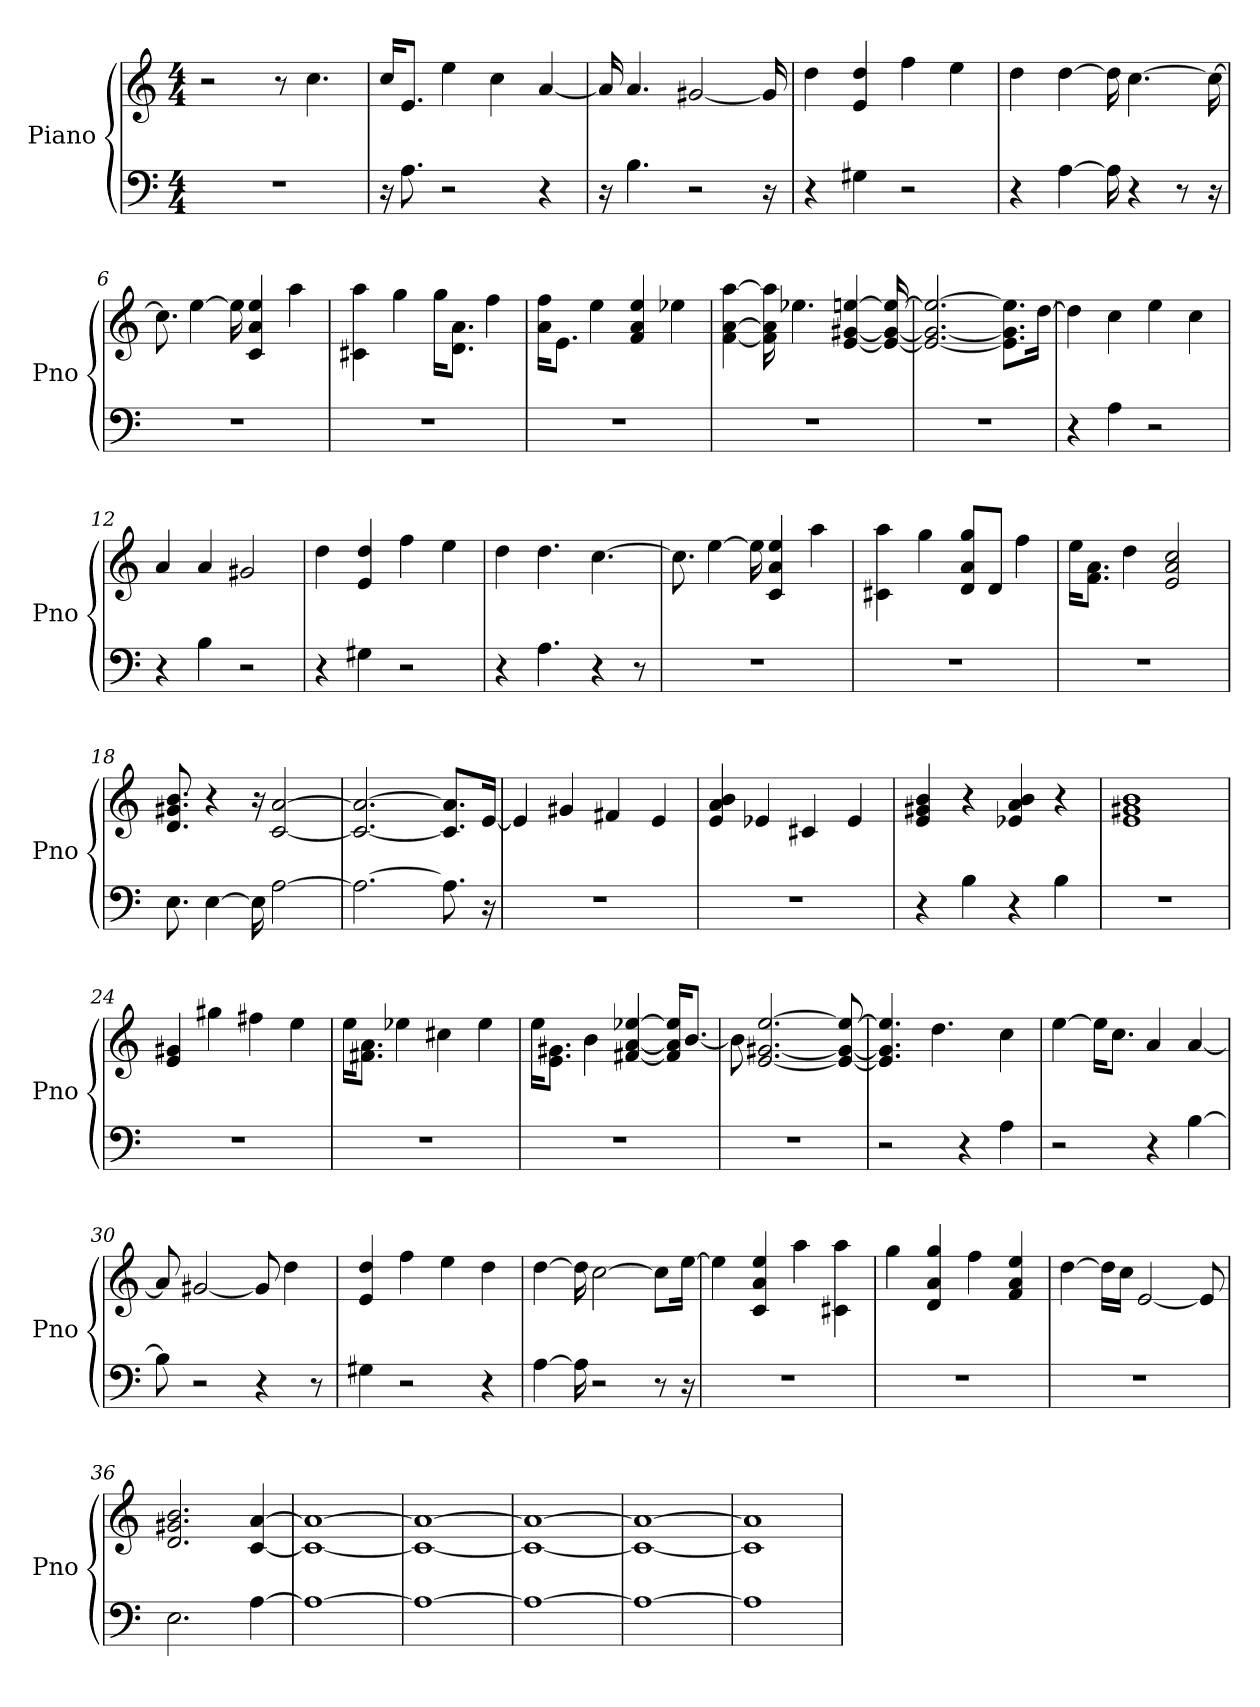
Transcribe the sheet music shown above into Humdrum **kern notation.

**kern	**kern
*part1	*part1
*staff2	*staff1
*I"Piano	*
*I'Pno	*
*clefF4	*clefG2
*k[]	*k[]
*C:	*C:
*M4/4	*M4/4
*MM167	*MM167
=1	=1
1r	2r
.	8r
.	4.cc
=2	=2
16r	16cc/KL
8.A	8.e/J
2r	4ee
.	4cc
4r	[4a
=3	=3
16r	16a]
4.B	4.a
2r	[2g#
16r	16g#]
=4	=4
4r	4dd
4G#	4dd 4e
2r	4ff
.	4ee
=5	=5
4r	4dd
[4A	[4dd
16A]	16dd]
4r	[4.cc
8r	.
16r	16cc_
=6	=6
1r	8.cc]
.	[4ee
.	16ee]
.	4a 4ee 4c
.	4aa
=7	=7
1r	4aa 4c#
.	4gg
.	16gg\KL
.	8.a\ 8.d\J
.	4ff
=8	=8
1r	16ff\ 16a\KL
.	8.e\J
.	4ee
.	4a 4ee 4f
.	4ee-
=9	=9
1r	[4a [4f [4aa
.	16a] 16f] 16aa]
.	4.ee-
.	[4ee [4e [4g#
.	16ee_ 16e_ 16g#_
=10	=10
1r	2.ee_ 2.e_ 2.g#_
.	8.ee]\ 8.e]\ 8.g#]\L
.	[16dd\Jk
=11	=11
4r	4dd]
4A	4cc
2r	4ee
.	4cc
=12	=12
4r	4a
4B	4a
2r	2g#
=13	=13
4r	4dd
4G#	4e 4dd
2r	4ff
.	4ee
=14	=14
4r	4dd
4.A	4.dd
4r	[4.cc
8r	.
=15	=15
1r	8.cc]
.	[4ee
.	16ee]
.	4a 4ee 4c
.	4aa
=16	=16
1r	4c# 4aa
.	4gg
.	8a/ 8gg/ 8d/L
.	8d/J
.	4ff
=17	=17
1r	16ee\KL
.	8.a\ 8.f\J
.	4dd
.	2a 2cc 2e
=18	=18
8.E	8.d 8.b 8.g#
[4E	4r
16E]	16r
[2A	[2a [2c
=19	=19
2.A_	2.a_ 2.c_
8.A]	8.a]/ 8.c]/L
16r	[16e/Jk
=20	=20
1r	4e]
.	4g#
.	4f#
.	4e
=21	=21
1r	4e 4a 4b
.	4e-
.	4c#
.	4e-
=22	=22
4r	4e 4b 4g#
4B	4r
4r	4e- 4a 4b
4B	4r
=23	=23
1r	1b 1e 1g#
=24	=24
1r	4g# 4e
.	4gg#
.	4ff#
.	4ee
=25	=25
1r	16ee\KL
.	8.a\ 8.f#\J
.	4ee-
.	4cc#
.	4ee-
=26	=26
1r	16ee\KL
.	8.e\ 8.g#\J
.	4b
.	[4a [4ee- [4f#
.	16a]/ 16ee-]/ 16f#]/KL
.	[8.b/J
=27	=27
1r	8b]
.	[2.g# [2.e [2.ee
.	8g#_ 8e_ 8ee_
=28	=28
2r	4.g#] 4.e] 4.ee]
.	4.dd
4r	.
4A	4cc
=29	=29
2r	[4ee
.	16ee\KL]
.	8.cc\J
4r	4a
[4B	[4a
=30	=30
8B]	8a]
2r	[2g#
4r	8g#]
.	4dd
8r	.
=31	=31
4G#	4dd 4e
2r	4ff
.	4ee
4r	4dd
=32	=32
[4A	[4dd
16A]	16dd]
2r	[2cc
8r	8cc\L]
16r	[16ee\Jk
=33	=33
1r	4ee]
.	4ee 4a 4c
.	4aa
.	4aa 4c#
=34	=34
1r	4gg
.	4a 4d 4gg
.	4ff
.	4ee 4a 4f
=35	=35
1r	[4dd
.	16dd\LL]
.	16cc\JJ
.	[2e
.	8e]
=36	=36
2.E	2.g# 2.d 2.b
[4A	[4a [4c
=37	=37
1A_	1a_ 1c_
=38	=38
1A_	1a_ 1c_
=39	=39
1A_	1a_ 1c_
=40	=40
1A_	1a_ 1c_
=41	=41
1A]	1a] 1c]
=	=
*-	*-
